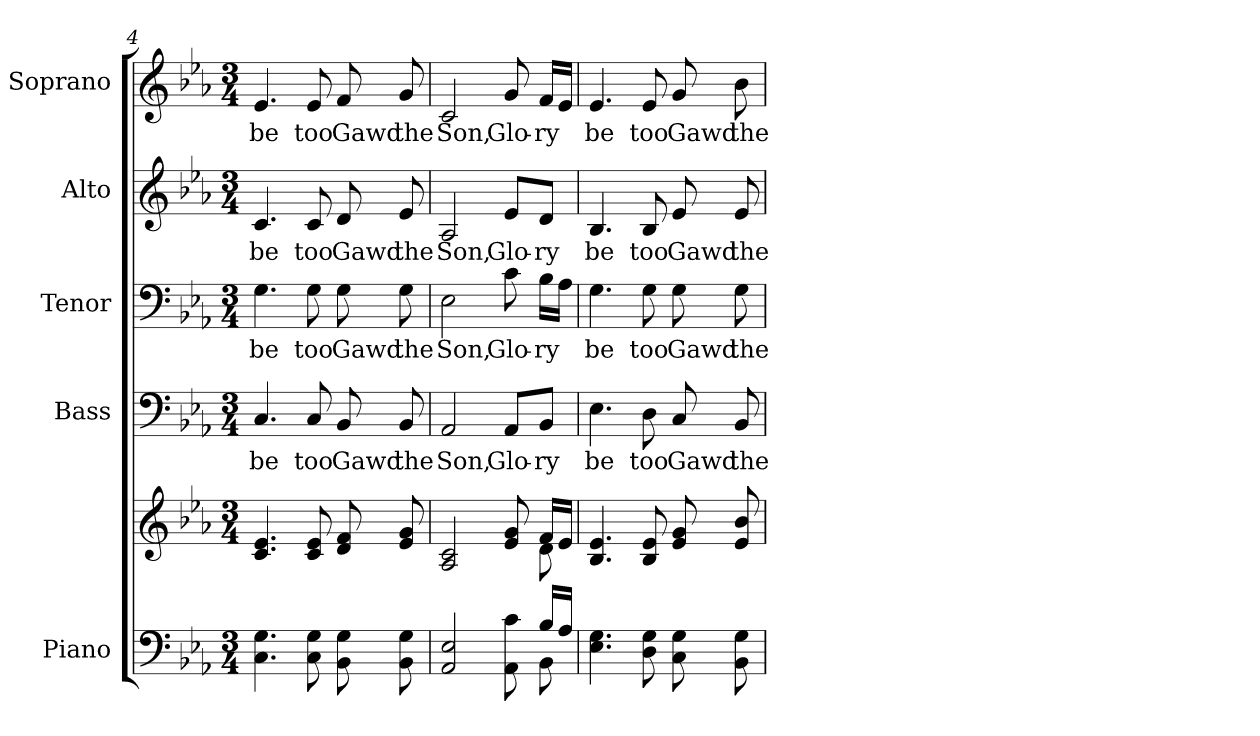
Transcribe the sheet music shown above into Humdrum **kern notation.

**kern	**kern	**kern	**text	**kern	**text	**kern	**text	**kern	**text
*part5	*part5	*part4	*part4	*part3	*part3	*part2	*part2	*part1	*part1
*staff6	*staff5	*staff4	*staff4	*staff3	*staff3	*staff2	*staff2	*staff1	*staff1
*I"Piano	*	*I"Bass	*	*I"Tenor	*	*I"Alto	*	*I"Soprano	*
*I'Pno.	*	*I'B.	*	*I'T.	*	*I'A.	*	*I'S.	*
*clefF4	*clefG2	*clefF4	*	*clefF4	*	*clefG2	*	*clefG2	*
*k[b-e-a-]	*k[b-e-a-]	*k[b-e-a-]	*	*k[b-e-a-]	*	*k[b-e-a-]	*	*k[b-e-a-]	*
*E-:	*E-:	*E-:	*	*E-:	*	*E-:	*	*E-:	*
*M3/4	*M3/4	*M3/4	*	*M3/4	*	*M3/4	*	*M3/4	*
=4	=4	=4	=4	=4	=4	=4	=4	=4	=4
!	!	!	!LO:LY:b:color=#000000	!	!	!	!	!	!
!	!	!	!	!	!LO:LY:b:color=#000000	!	!	!	!
!	!	!	!	!	!	!	!LO:LY:b:color=#000000	!	!
!	!	!	!	!	!	!	!	!	!LO:LY:b:color=#000000
4.Ci\ 4.Gi	4.ci/ 4.e-i	4.Ci/	be	4.Gi\	be	4.ci/	be	4.e-i/	be
!	!	!	!LO:LY:b:color=#000000	!	!	!	!	!	!
!	!	!	!	!	!LO:LY:b:color=#000000	!	!	!	!
!	!	!	!	!	!	!	!LO:LY:b:color=#000000	!	!
!	!	!	!	!	!	!	!	!	!LO:LY:b:color=#000000
8Ci\ 8Gi	8ci/ 8e-i	8Ci/	too	8Gi\	too	8ci/	too	8e-i/	too
!	!	!	!LO:LY:b:color=#000000	!	!	!	!	!	!
!	!	!	!	!	!LO:LY:b:color=#000000	!	!	!	!
!	!	!	!	!	!	!	!LO:LY:b:color=#000000	!	!
!	!	!	!	!	!	!	!	!	!LO:LY:b:color=#000000
8BB-i\ 8Gi	8di/ 8fi	8BB-i/	Gawd	8Gi\	Gawd	8di/	Gawd	8fi/	Gawd
!	!	!	!LO:LY:b:color=#000000	!	!	!	!	!	!
!	!	!	!	!	!LO:LY:b:color=#000000	!	!	!	!
!	!	!	!	!	!	!	!LO:LY:b:color=#000000	!	!
!	!	!	!	!	!	!	!	!	!LO:LY:b:color=#000000
8BB-i\ 8Gi	8e-i/ 8gi	8BB-i/	the	8Gi\	the	8e-i/	the	8gi/	the
!!LO:PB:g=z
=5	=5	=5	=5	=5	=5	=5	=5	=5	=5
*^	*^	*	*	*	*	*	*	*	*
!	!	!	!	!	!LO:LY:b:color=#000000	!	!	!	!	!	!
!	!	!	!	!	!	!	!LO:LY:b:color=#000000	!	!	!	!
!	!	!	!	!	!	!	!	!	!LO:LY:b:color=#000000	!	!
!	!	!	!	!	!	!	!	!	!	!	!LO:LY:b:color=#000000
2AA-i/ 2E-i	2ryy	2A-i/ 2ci	2ryy	2AA-i/	Son,	2E-i\	Son,	2A-i/	Son,	2ci/	Son,
!	!	!	!	!	!LO:LY:b:color=#000000	!	!	!	!	!	!
!	!	!	!	!	!	!	!LO:LY:b:color=#000000	!	!	!	!
!	!	!	!	!	!	!	!	!	!LO:LY:b:color=#000000	!	!
!	!	!	!	!	!	!	!	!	!	!	!LO:LY:b:color=#000000
8AA-i\ 8ci	8ryy	8e-i/ 8gi	8ryy	8AA-i/L	Glo-	8ci\	Glo-	8e-i/L	Glo-	8gi/	Glo-
!	!	!	!	!	!LO:LY:b:color=#000000	!	!	!	!	!	!
!	!	!	!	!	!	!	!LO:LY:b:color=#000000	!	!	!	!
!	!	!	!	!	!	!	!	!	!LO:LY:b:color=#000000	!	!
!	!	!	!	!	!	!	!	!	!	!	!LO:LY:b:color=#000000
16B-i/LL	8BB-i\	16fi/LL	8di\	8BB-i/J	-ry	16B-i\LL	-ry	8di/J	-ry	16fi/LL	-ry
16A-i/JJ	.	16e-i/JJ	.	.	.	16A-i\JJ	.	.	.	16e-i/JJ	.
*v	*v	*	*	*	*	*	*	*	*	*	*
*	*v	*v	*	*	*	*	*	*	*	*
=6	=6	=6	=6	=6	=6	=6	=6	=6	=6
!	!	!	!LO:LY:b:color=#000000	!	!	!	!	!	!
!	!	!	!	!	!LO:LY:b:color=#000000	!	!	!	!
!	!	!	!	!	!	!	!LO:LY:b:color=#000000	!	!
!	!	!	!	!	!	!	!	!	!LO:LY:b:color=#000000
4.E-i\ 4.Gi	4.B-i/ 4.e-i	4.E-i\	be	4.Gi\	be	4.B-i/	be	4.e-i/	be
!	!	!	!LO:LY:b:color=#000000	!	!	!	!	!	!
!	!	!	!	!	!LO:LY:b:color=#000000	!	!	!	!
!	!	!	!	!	!	!	!LO:LY:b:color=#000000	!	!
!	!	!	!	!	!	!	!	!	!LO:LY:b:color=#000000
8Di\ 8Gi	8B-i/ 8e-i	8Di\	too	8Gi\	too	8B-i/	too	8e-i/	too
!	!	!	!LO:LY:b:color=#000000	!	!	!	!	!	!
!	!	!	!	!	!LO:LY:b:color=#000000	!	!	!	!
!	!	!	!	!	!	!	!LO:LY:b:color=#000000	!	!
!	!	!	!	!	!	!	!	!	!LO:LY:b:color=#000000
8Ci\ 8Gi	8e-i/ 8gi	8Ci/	Gawd	8Gi\	Gawd	8e-i/	Gawd	8gi/	Gawd
!	!	!	!LO:LY:b:color=#000000	!	!	!	!	!	!
!	!	!	!	!	!LO:LY:b:color=#000000	!	!	!	!
!	!	!	!	!	!	!	!LO:LY:b:color=#000000	!	!
!	!	!	!	!	!	!	!	!	!LO:LY:b:color=#000000
8BB-i\ 8Gi	8e-i/ 8b-i	8BB-i/	the	8Gi\	the	8e-i/	the	8b-i\	the
=	=	=	=	=	=	=	=	=	=
*-	*-	*-	*-	*-	*-	*-	*-	*-	*-
